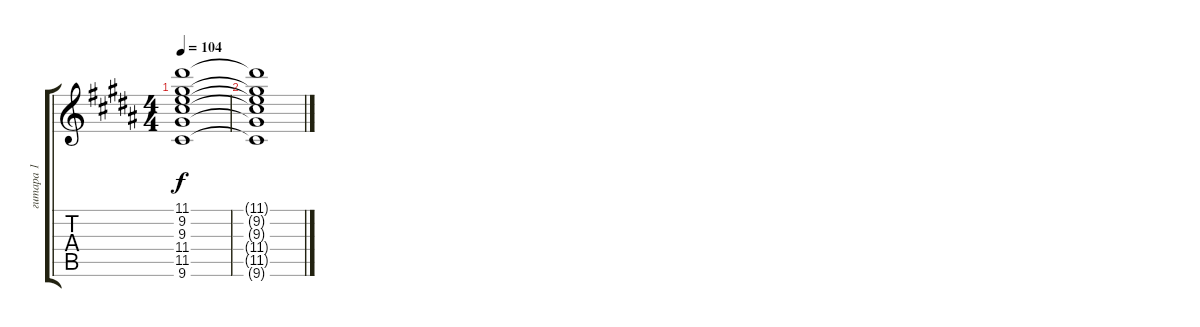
\track ("гитара 1" "гитара 1") {instrument electricguitarclean}
\staff {score tabs}
\tuning (E4 B3 G3 D3 A2 E2) {hide}
\ts (4 4)
\tempo 104
\clef g2
\ks g#minor
(11.1{t} 9.2{t} 9.3{t} 11.4{t} 11.5{t} 9.6{t}).1{dy f} |
(11.1{t} 9.2{t} 9.3{t} 11.4{t} 11.5{t} 9.6{t}).1
